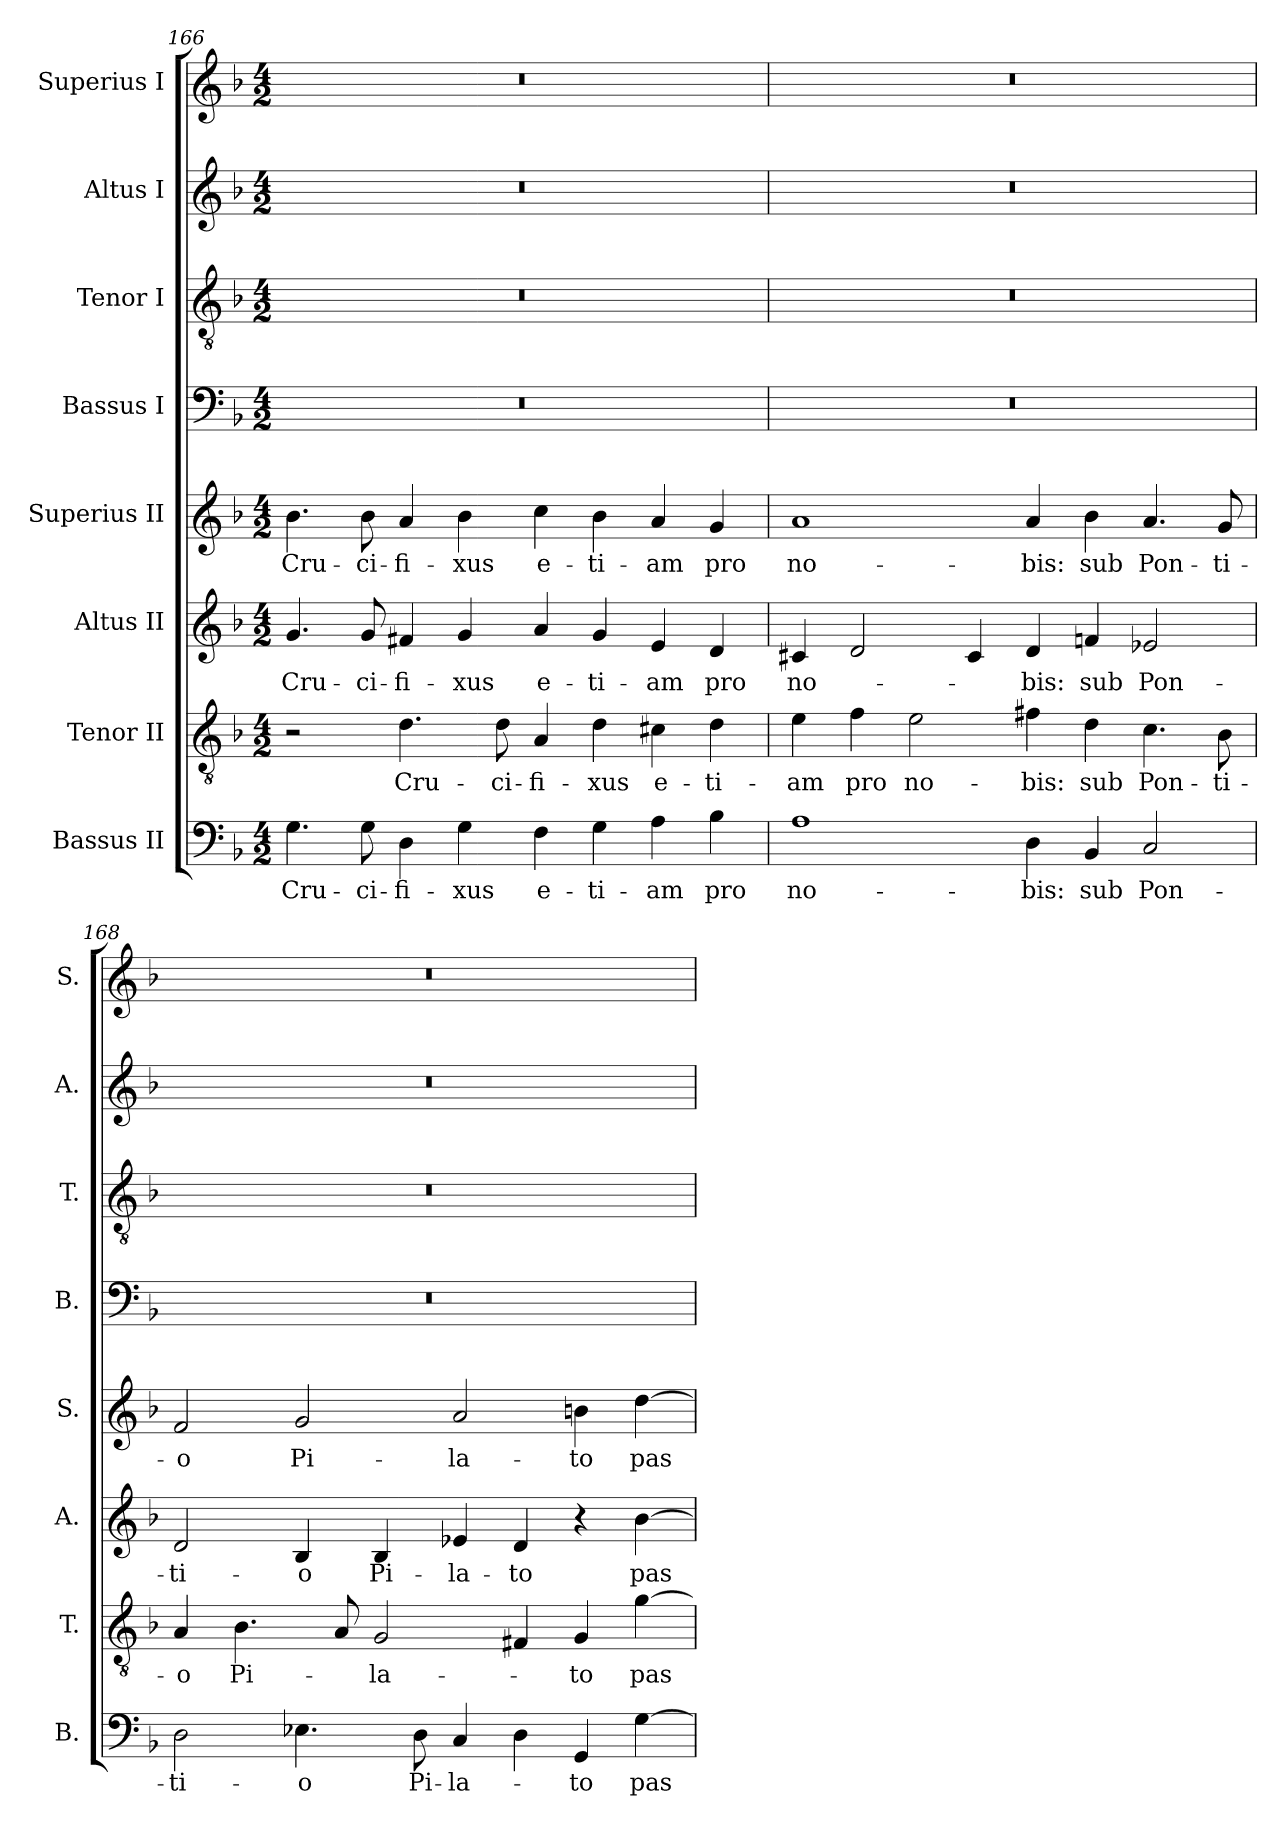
**kern	**text	**kern	**text	**kern	**text	**kern	**text	**kern	**kern	**kern	**kern
*part8	*part8	*part7	*part7	*part6	*part6	*part5	*part5	*part4	*part3	*part2	*part1
*staff8	*staff8	*staff7	*staff7	*staff6	*staff6	*staff5	*staff5	*staff4	*staff3	*staff2	*staff1
*I"Bassus II	*	*I"Tenor II	*	*I"Altus II	*	*I"Superius II	*	*I"Bassus I	*I"Tenor I	*I"Altus I	*I"Superius I
*I'B.	*	*I'T.	*	*I'A.	*	*I'S.	*	*I'B.	*I'T.	*I'A.	*I'S.
!!LO:PB:g=z
*clefF4	*	*clefGv2	*	*clefG2	*	*clefG2	*	*clefF4	*clefGv2	*clefG2	*clefG2
*	*	*ITrd7c12	*	*	*	*	*	*	*ITrd7c12	*	*
*k[b-]	*	*k[b-]	*	*k[b-]	*	*k[b-]	*	*k[b-]	*k[b-]	*k[b-]	*k[b-]
*d:	*	*d:	*	*d:	*	*d:	*	*d:	*d:	*d:	*d:
*M4/2	*	*M4/2	*	*M4/2	*	*M4/2	*	*M4/2	*M4/2	*M4/2	*M4/2
=166	=166	=166	=166	=166	=166	=166	=166	=166	=166	=166	=166
!	!LO:LY:b	!	!	!	!LO:LY:b	!	!LO:LY:b	!LO:N:vis=1	!LO:N:vis=1	!LO:N:vis=1	!LO:N:vis=1
4.G\	Cru-	2r	.	4.g/	Cru-	4.b-\	Cru-	0r	0r	0r	0r
!	!LO:LY:b	!	!	!	!LO:LY:b	!	!LO:LY:b	!	!	!	!
8G\	-ci-	.	.	8g/	-ci-	8b-\	-ci-	.	.	.	.
!	!LO:LY:b	!	!LO:LY:b	!	!LO:LY:b	!	!LO:LY:b	!	!	!	!
4D\	-fi-	4.D\	Cru-	4f#X/	-fi-	4a/	-fi-	.	.	.	.
!	!LO:LY:b	!	!	!	!LO:LY:b	!	!LO:LY:b	!	!	!	!
4G\	-xus	.	.	4g/	-xus	4b-\	-xus	.	.	.	.
!	!	!	!LO:LY:b	!	!	!	!	!	!	!	!
.	.	8D\	-ci-	.	.	.	.	.	.	.	.
!	!LO:LY:b	!	!LO:LY:b	!	!LO:LY:b	!	!LO:LY:b	!	!	!	!
4F\	e-	4AA/	-fi-	4a/	e-	4cc\	e-	.	.	.	.
!	!LO:LY:b	!	!LO:LY:b	!	!LO:LY:b	!	!LO:LY:b	!	!	!	!
4G\	-ti-	4D\	-xus	4g/	-ti-	4b-\	-ti-	.	.	.	.
!	!LO:LY:b	!	!LO:LY:b	!	!LO:LY:b	!	!LO:LY:b	!	!	!	!
4A\	-am	4C#X\	e-	4e/	-am	4a/	-am	.	.	.	.
!	!LO:LY:b	!	!LO:LY:b	!	!LO:LY:b	!	!LO:LY:b	!	!	!	!
4B-\	pro	4D\	-ti-	4d/	pro	4g/	pro	.	.	.	.
=167	=167	=167	=167	=167	=167	=167	=167	=167	=167	=167	=167
!	!LO:LY:b	!	!LO:LY:b	!	!LO:LY:b	!	!LO:LY:b	!LO:N:vis=1	!LO:N:vis=1	!LO:N:vis=1	!LO:N:vis=1
1A	no-	4E\	-am	4c#X/	no-	1a	no-	0r	0r	0r	0r
!	!	!	!LO:LY:b	!	!	!	!	!	!	!	!
.	.	4F\	pro	2d/	.	.	.	.	.	.	.
!	!	!	!LO:LY:b	!	!	!	!	!	!	!	!
.	.	2E\	no-	.	.	.	.	.	.	.	.
.	.	.	.	4c#/	.	.	.	.	.	.	.
!	!LO:LY:b	!	!LO:LY:b	!	!LO:LY:b	!	!LO:LY:b	!	!	!	!
4D\	-bis:	4F#X\	-bis:	4d/	-bis:	4a/	-bis:	.	.	.	.
!	!LO:LY:b	!	!LO:LY:b	!	!LO:LY:b	!	!LO:LY:b	!	!	!	!
4BB-/	sub	4D\	sub	4fn/	sub	4b-\	sub	.	.	.	.
!	!LO:LY:b	!	!LO:LY:b	!	!LO:LY:b	!	!LO:LY:b	!	!	!	!
2C/	Pon-	4.C\	Pon-	2e-X/	Pon-	4.a/	Pon-	.	.	.	.
!	!	!	!LO:LY:b	!	!	!	!LO:LY:b	!	!	!	!
.	.	8BB-\	-ti-	.	.	8g/	-ti-	.	.	.	.
=168	=168	=168	=168	=168	=168	=168	=168	=168	=168	=168	=168
!	!LO:LY:b	!	!LO:LY:b	!	!LO:LY:b	!	!LO:LY:b	!LO:N:vis=1	!LO:N:vis=1	!LO:N:vis=1	!LO:N:vis=1
2D\	-ti-	4AA/	-o	2d/	-ti-	2f/	-o	0r	0r	0r	0r
!	!	!	!LO:LY:b	!	!	!	!	!	!	!	!
.	.	4.BB-\	Pi-	.	.	.	.	.	.	.	.
!	!LO:LY:b	!	!	!	!LO:LY:b	!	!LO:LY:b	!	!	!	!
4.E-X\	-o	.	.	4B-/	-o	2g/	Pi-	.	.	.	.
.	.	8AA/	.	.	.	.	.	.	.	.	.
!	!	!	!LO:LY:b	!	!LO:LY:b	!	!	!	!	!	!
.	.	2GG/	-la-	4B-/	Pi-	.	.	.	.	.	.
!	!LO:LY:b	!	!	!	!	!	!	!	!	!	!
8D\	Pi-	.	.	.	.	.	.	.	.	.	.
!	!LO:LY:b	!	!	!	!LO:LY:b	!	!LO:LY:b	!	!	!	!
4C/	-la-	.	.	4e-X/	-la-	2a/	-la-	.	.	.	.
!	!	!	!	!	!LO:LY:b	!	!	!	!	!	!
4D\	.	4FF#X/	.	4d/	-to	.	.	.	.	.	.
!	!LO:LY:b	!	!LO:LY:b	!	!	!	!LO:LY:b	!	!	!	!
4GG/	-to	4GG/	-to	4r	.	4bn\	-to	.	.	.	.
!	!LO:LY:b	!	!LO:LY:b	!	!LO:LY:b	!	!LO:LY:b	!	!	!	!
[>4G\	pas-	[>4G\	pas-	[>4b-\	pas-	[>4dd\	pas-	.	.	.	.
=	=	=	=	=	=	=	=	=	=	=	=
*-	*-	*-	*-	*-	*-	*-	*-	*-	*-	*-	*-
